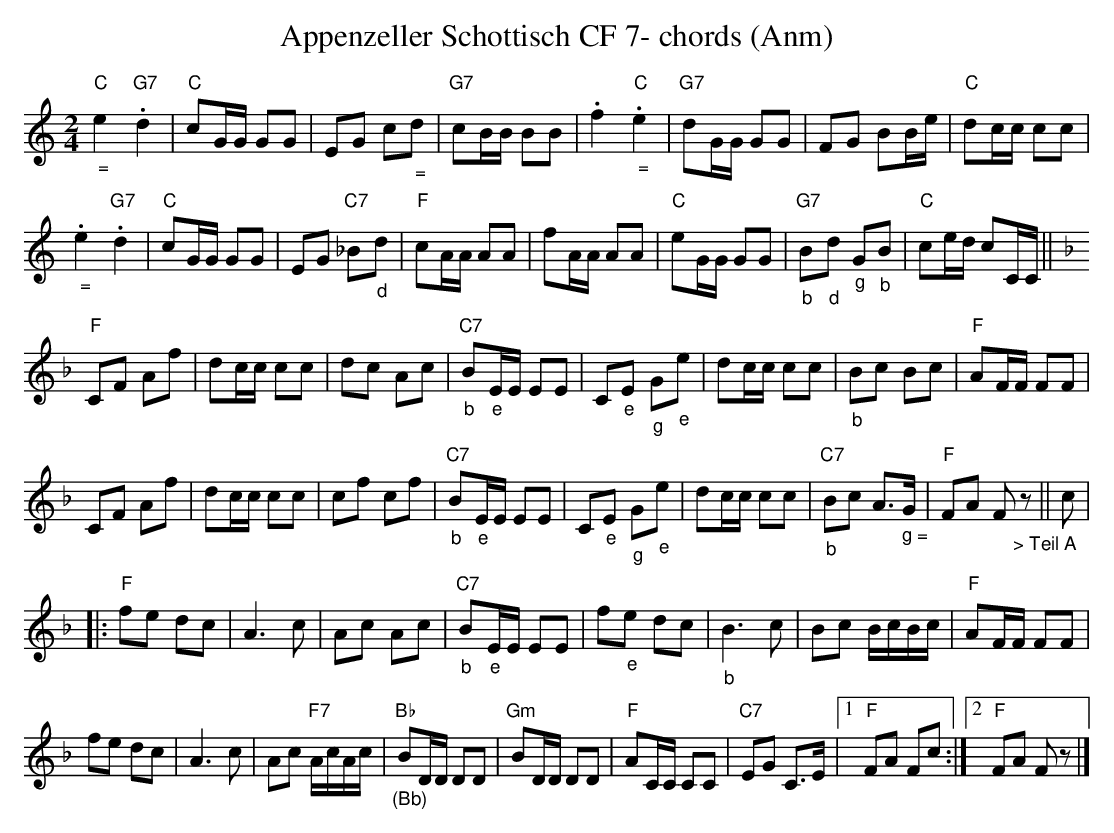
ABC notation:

X:1
T:Appenzeller Schottisch CF 7- chords (Anm)
M:2/4
L:1/8
K:Cmaj%%MIDI gchordon
"C""_ ="e2"G7".d2 | "C"cG/2G/2 GG | EG c"_ ="d | "G7"cB/2B/2 BB | .f2"C""_ =".e2 | "G7"dG/2G/2 GG | \
FG BB/2e/2 | "C"dc/2c/2 cc |
 "_ =".e2"G7".d2 | "C"cG/2G/2 GG | EG "C7"_B"_d"d | "F"cA/2A/2 AA | \
fA/2A/2 AA | "C"eG/2G/2 GG | "G7""_b"B"_d"d "_g"G"_b"B | "C"ce/2d/2 cC/2C/2 ||
 [K:Fmaj] "F"CF Af | dc/2c/2 cc | \
dc Ac | "C7""_b"B"_e"E/2E/2 EE | C"_e"E "_g"G"_e"e | dc/2c/2 cc | "_b"Bc Bc | "F"AF/2F/2 FF |
CF Af | dc/2c/2 cc | cf cf | "C7""_b"B"_e"E/2E/2 EE | C"_e"E "_g"G"_e"e | dc/2c/2 cc | \
"C7""_b"Bc A>"_ g ="G | "F"FA F"_> Teil A"z || c |
|: "F"fe dc | A3c | Ac Ac | "C7""_b"B"_e"E/2E/2 EE | \
f"_e"e dc | "_b"B3c | Bc B/2c/2B/2c/2 | "F"AF/2F/2 FF |
fe dc | A3c | Ac "F7"A/2c/2A/2c/2 | \
"Bb""_(Bb)"BD/2D/2 DD | "Gm"BD/2D/2 DD | "F"AC/2C/2 CC | "C7"EG C>E |1 "F"FA Fc :|2 "F"FA Fz |]
